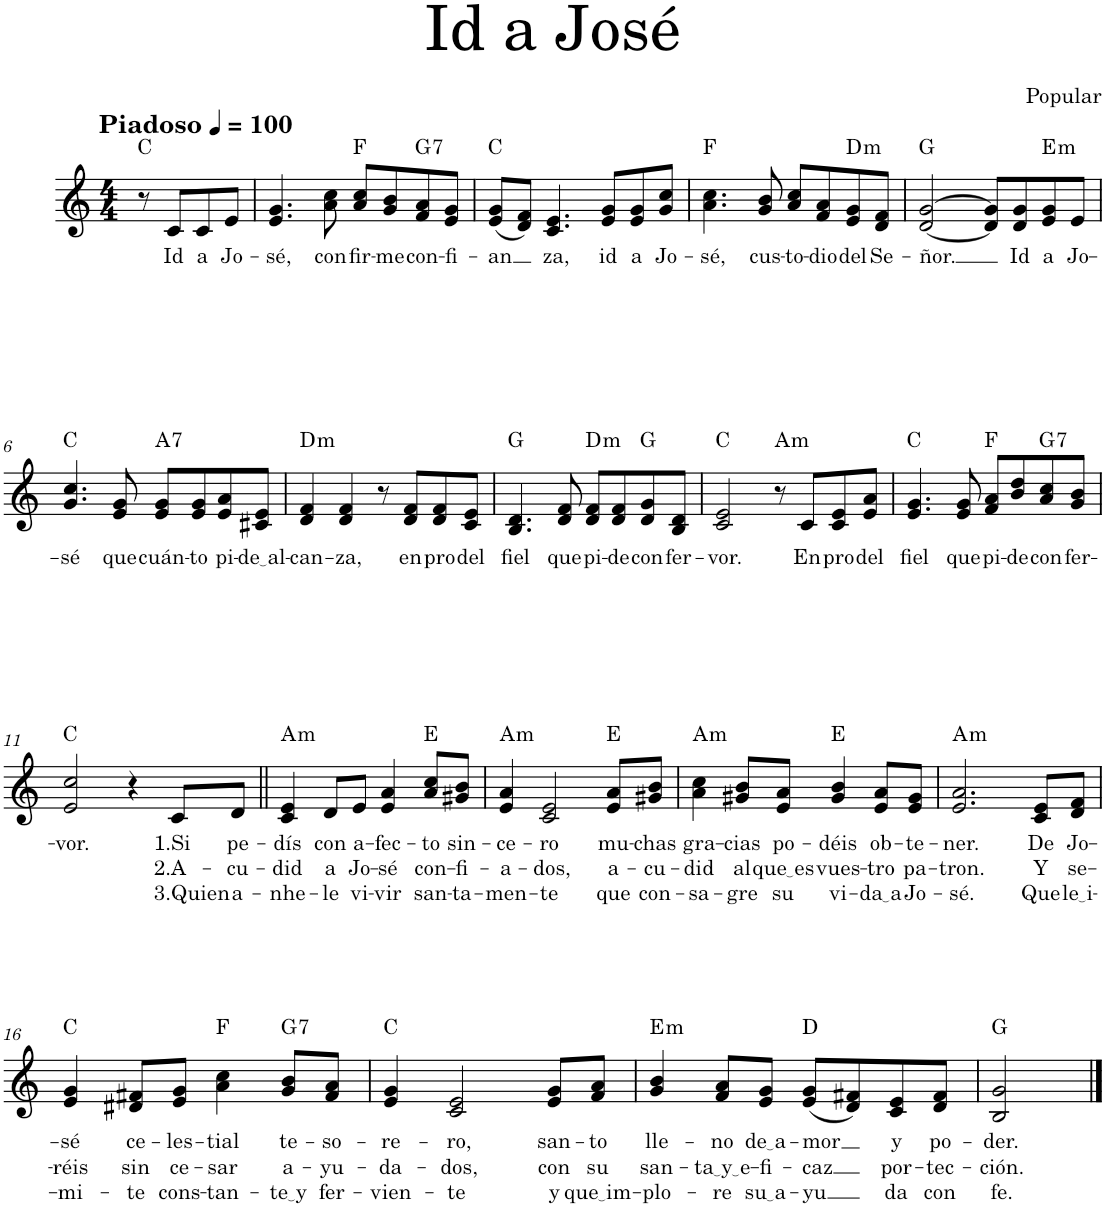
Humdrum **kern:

**kern	**text	**text	**text	**harte
*part1	*part1	*part1	*part1	*part1
*staff1	*staff1	*staff1	*staff1	*
*I"Soprano	*	*	*	*
*I'S.	*	*	*	*
*clefG2	*	*	*	*
*k[]	*	*	*	*
*M4/4	*	*	*	*
*MM100	*	*	*	*
=1	=1	=1	=1	=1
!LO:TX:a:B:t=Piadoso	!	!	!	!
8r	.	.	.	C:maj
!	!LO:LY:b	!	!	!
8c/L	Id	.	.	.
!	!LO:LY:b	!	!	!
8c/	a	.	.	.
!	!LO:LY:b	!	!	!
8e/J	Jo-	.	.	.
=2	=2	=2	=2	=2
!	!LO:LY:b	!	!	!
4.e/ 4.g/	-sé,	.	.	.
!	!LO:LY:b	!	!	!
8a\ 8cc\	con	.	.	.
!	!LO:LY:b	!	!	!
8a/ 8cc/L	fir-	.	.	F:maj
!	!LO:LY:b	!	!	!
8g/ 8b/	-me	.	.	.
!	!LO:LY:b	!	!	!LO:H:kt=7
8f/ 8a/	con-	.	.	G:7
!	!LO:LY:b	!	!	!
8e/ 8g/J	-fi-	.	.	.
=3	=3	=3	=3	=3
!	!LO:LY:b	!	!	!
(8e/ 8g/L	-an	.	.	C:maj
8d/ 8f/J)	.	.	.	.
!	!LO:LY:b	!	!	!
4.c/ 4.e/	za,	.	.	.
!	!LO:LY:b	!	!	!
8e/ 8g/L	id	.	.	.
!	!LO:LY:b	!	!	!
8e/ 8g/	a	.	.	.
!	!LO:LY:b	!	!	!
8g/ 8cc/J	Jo-	.	.	.
=4	=4	=4	=4	=4
!	!LO:LY:b	!	!	!
4.a\ 4.cc\	-sé,	.	.	F:maj
!	!LO:LY:b	!	!	!
8g/ 8b/	cus-	.	.	.
!	!LO:LY:b	!	!	!
8a/ 8cc/L	-to-	.	.	.
!	!LO:LY:b	!	!	!
8f/ 8a/	-dio	.	.	.
!	!LO:LY:b	!	!	!LO:H:kt=m
8e/ 8g/	del	.	.	D:min
!	!LO:LY:b	!	!	!
8d/ 8f/J	Se-	.	.	.
=5	=5	=5	=5	=5
!	!LO:LY:b	!	!	!
[2d/ [2g/	-ñor.	.	.	G:maj
8d/] 8g/]L	.	.	.	.
!	!LO:LY:b	!	!	!
8d/ 8g/	Id	.	.	.
!	!LO:LY:b	!	!	!LO:H:kt=m
8e/ 8g/	a	.	.	E:min
!	!LO:LY:b	!	!	!
8e/J	Jo-	.	.	.
!!LO:LB:g=z
=6	=6	=6	=6	=6
!	!LO:LY:b	!	!	!
4.g/ 4.cc/	-sé	.	.	C:maj
!	!LO:LY:b	!	!	!
8e/ 8g/	que	.	.	.
!	!LO:LY:b	!	!	!LO:H:kt=7
8e/ 8g/L	cuán-	.	.	A:7
!	!LO:LY:b	!	!	!
8e/ 8g/	-to	.	.	.
!	!LO:LY:b	!	!	!
8e/ 8a/	pi-	.	.	.
!	!LO:LY:b	!	!	!
8c#X/ 8e/J	de al	.	.	.
=7	=7	=7	=7	=7
!	!LO:LY:b	!	!	!LO:H:kt=m
4d/ 4f/	-can-	.	.	D:min
!	!LO:LY:b	!	!	!
4d/ 4f/	-za,	.	.	.
8r	.	.	.	.
!	!LO:LY:b	!	!	!
8d/ 8f/L	en	.	.	.
!	!LO:LY:b	!	!	!
8d/ 8f/	pro	.	.	.
!	!LO:LY:b	!	!	!
8c/ 8e/J	del	.	.	.
=8	=8	=8	=8	=8
!	!LO:LY:b	!	!	!
4.B/ 4.d/	fiel	.	.	G:maj
!	!LO:LY:b	!	!	!
8d/ 8f/	que	.	.	.
!	!LO:LY:b	!	!	!LO:H:kt=m
8d/ 8f/L	pi-	.	.	D:min
!	!LO:LY:b	!	!	!
8d/ 8f/	-de	.	.	.
!	!LO:LY:b	!	!	!
8d/ 8g/	con	.	.	G:maj
!	!LO:LY:b	!	!	!
8B/ 8d/J	fer-	.	.	.
=9	=9	=9	=9	=9
!	!LO:LY:b	!	!	!
2c/ 2e/	-vor.	.	.	C:maj
!	!	!	!	!LO:H:kt=m
8r	.	.	.	A:min
!	!LO:LY:b	!	!	!
8c/L	En	.	.	.
!	!LO:LY:b	!	!	!
8c/ 8e/	pro	.	.	.
!	!LO:LY:b	!	!	!
8e/ 8a/J	del	.	.	.
=10	=10	=10	=10	=10
!	!LO:LY:b	!	!	!
4.e/ 4.g/	fiel	.	.	C:maj
!	!LO:LY:b	!	!	!
8e/ 8g/	que	.	.	.
!	!LO:LY:b	!	!	!
8f/ 8a/L	pi-	.	.	F:maj
!	!LO:LY:b	!	!	!
8b/ 8dd/	-de	.	.	.
!	!LO:LY:b	!	!	!LO:H:kt=7
8a/ 8cc/	con	.	.	G:7
!	!LO:LY:b	!	!	!
8g/ 8b/J	fer-	.	.	.
!!LO:LB:g=z
=11	=11	=11	=11	=11
!	!LO:LY:b	!	!	!
2e/ 2cc/	-vor.	.	.	C:maj
4r	.	.	.	.
!	!LO:LY:b	!LO:LY:b	!LO:LY:b	!
8c/L	1.Si	2.A-	3.Quien	.
!	!LO:LY:b	!LO:LY:b	!LO:LY:b	!
8d/J	pe-	-cu-	a-	.
=12||	=12||	=12||	=12||	=12||
!	!LO:LY:b	!LO:LY:b	!LO:LY:b	!LO:H:kt=m
4c/ 4e/	-dís	-did	-nhe-	A:min
!	!LO:LY:b	!LO:LY:b	!LO:LY:b	!
8d/L	con	a	-le	.
!	!LO:LY:b	!LO:LY:b	!LO:LY:b	!
8e/J	a-	Jo-	vi-	.
!	!LO:LY:b	!LO:LY:b	!LO:LY:b	!
4e/ 4a/	-fec-	-sé	-vir	.
!	!LO:LY:b	!LO:LY:b	!LO:LY:b	!
8a/ 8cc/L	-to	con-	san-	E:maj
!	!LO:LY:b	!LO:LY:b	!LO:LY:b	!
8g#X/ 8b/J	sin-	-fi-	-ta-	.
=13	=13	=13	=13	=13
!	!LO:LY:b	!LO:LY:b	!LO:LY:b	!LO:H:kt=m
4e/ 4a/	-ce-	-a-	-men-	A:min
!	!LO:LY:b	!LO:LY:b	!LO:LY:b	!
2c/ 2e/	-ro	-dos,	-te	.
!	!LO:LY:b	!LO:LY:b	!LO:LY:b	!
8e/ 8a/L	mu-	a-	que	E:maj
!	!LO:LY:b	!LO:LY:b	!LO:LY:b	!
8g#X/ 8b/J	-chas	-cu-	con-	.
=14	=14	=14	=14	=14
!	!LO:LY:b	!LO:LY:b	!LO:LY:b	!LO:H:kt=m
4a\ 4cc\	gra-	-did	-sa-	A:min
!	!LO:LY:b	!LO:LY:b	!LO:LY:b	!
8g#X/ 8b/L	-cias	al	-gre	.
!	!LO:LY:b	!LO:LY:b	!LO:LY:b	!
8e/ 8a/J	po-	que es	su	.
!	!LO:LY:b	!LO:LY:b	!LO:LY:b	!
4g#/ 4b/	-déis	vues-	vi-	E:maj
!	!LO:LY:b	!LO:LY:b	!LO:LY:b	!
8e/ 8a/L	ob-	-tro	da a	.
!	!LO:LY:b	!LO:LY:b	!LO:LY:b	!
8e/ 8g#/J	-te-	pa-	Jo-	.
=15	=15	=15	=15	=15
!	!LO:LY:b	!LO:LY:b	!LO:LY:b	!LO:H:kt=m
2.e/ 2.a/	-ner.	-tron.	-sé.	A:min
!	!LO:LY:b	!LO:LY:b	!LO:LY:b	!
8c/ 8e/L	De	Y	Que	.
!	!LO:LY:b	!LO:LY:b	!LO:LY:b	!
8d/ 8f/J	Jo-	se-	le i	.
!!LO:LB:g=z
=16	=16	=16	=16	=16
!	!LO:LY:b	!LO:LY:b	!LO:LY:b	!
4e/ 4g/	-sé	-réis	-mi-	C:maj
!	!LO:LY:b	!LO:LY:b	!LO:LY:b	!
8d#X/ 8f#X/L	ce-	sin	-te	.
!	!LO:LY:b	!LO:LY:b	!LO:LY:b	!
8e/ 8g/J	-les-	ce-	cons-	.
!	!LO:LY:b	!LO:LY:b	!LO:LY:b	!
4a\ 4cc\	-tial	-sar	-tan-	F:maj
!	!LO:LY:b	!LO:LY:b	!LO:LY:b	!LO:H:kt=7
8g/ 8b/L	te-	a-	te y	G:7
!	!LO:LY:b	!LO:LY:b	!LO:LY:b	!
8f#/ 8a/J	-so-	-yu-	fer-	.
=17	=17	=17	=17	=17
!	!LO:LY:b	!LO:LY:b	!LO:LY:b	!
4e/ 4g/	-re-	-da-	-vien-	C:maj
!	!LO:LY:b	!LO:LY:b	!LO:LY:b	!
2c/ 2e/	-ro,	-dos,	-te	.
!	!LO:LY:b	!LO:LY:b	!LO:LY:b	!
8e/ 8g/L	san-	con	y	.
!	!LO:LY:b	!LO:LY:b	!LO:LY:b	!
8f/ 8a/J	-to	su	que im	.
=18	=18	=18	=18	=18
!	!LO:LY:b	!LO:LY:b	!LO:LY:b	!LO:H:kt=m
4g/ 4b/	lle-	san-	-plo-	E:min
!	!LO:LY:b	!LO:LY:b	!LO:LY:b	!
8f/ 8a/L	-no	ta y e	-re	.
!	!LO:LY:b	!LO:LY:b	!LO:LY:b	!
8e/ 8g/J	de a	-fi-	su a	.
!	!LO:LY:b	!LO:LY:b	!LO:LY:b	!
(8e/ 8g/L	-mor	-caz	-yu	D:maj
8d/ 8f#X/)	.	.	.	.
!	!LO:LY:b	!LO:LY:b	!LO:LY:b	!
8c/ 8e/	y	por-	da	.
!	!LO:LY:b	!LO:LY:b	!LO:LY:b	!
8d/ 8f#/J	po-	-tec-	con	.
=19	=19	=19	=19	=19
!	!LO:LY:b	!LO:LY:b	!LO:LY:b	!
2B/ 2g/	-der.	-ción.	fe.	G:maj
==	==	==	==	==
*-	*-	*-	*-	*-
